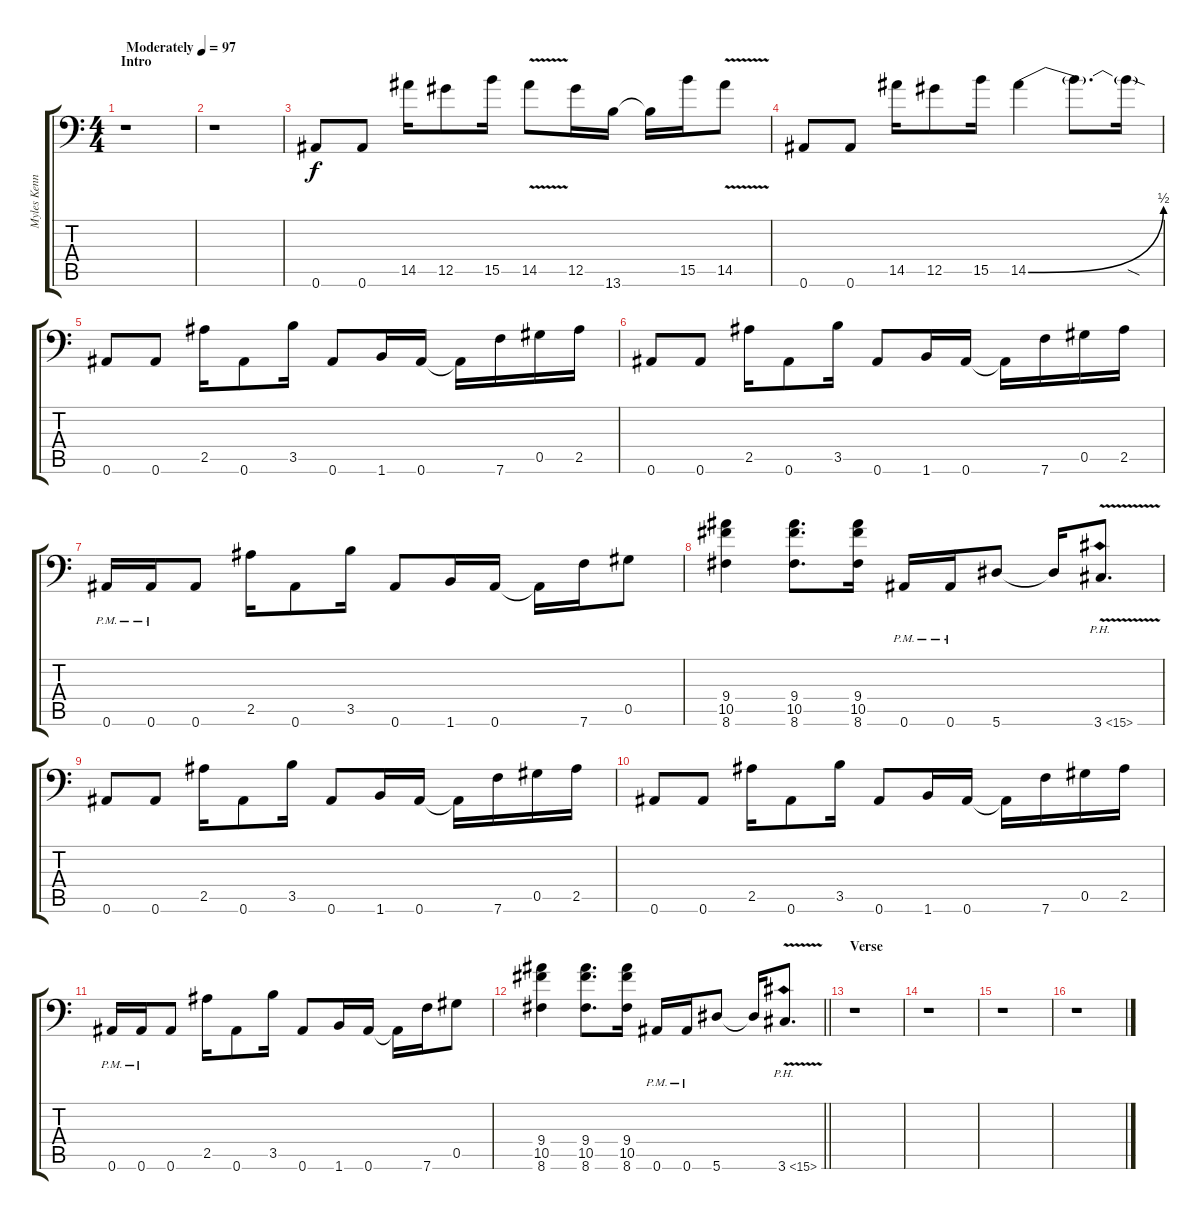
\track ("Myles Kennedy" "Myles Kenn") {instrument distortionguitar}
\staff {score tabs}
\tuning (Eb4 Bb3 Gb3 Db3 Ab2 Bb1) {hide}
\ts (4 4)
\section ("" "Intro")
\tempo (97 "Moderately")
\clef f4
\ks c
r.1{dy f instrument distortionguitar} |
r.1 |
0.6.8 0.6.8 14.5.16 12.5.8 15.5.16 14.5{v}.8 12.5.16 13.6.16 13.6{t}.16 15.5.16 14.5{v}.8 |
0.6.8 0.6.8 14.5.16 12.5.8 15.5.16 14.5{be (bend 0 0 60 2)}.4 14.5{t}.8{d} 14.5{sod t}.16 |
0.6.8 0.6.8 2.5.16 0.6.8 3.5.16 0.6.8 1.6.16 0.6.16 0.6{t}.16 7.6.16 0.5.16 2.5.16 |
0.6.8 0.6.8 2.5.16 0.6.8 3.5.16 0.6.8 1.6.16 0.6.16 0.6{t}.16 7.6.16 0.5.16 2.5.16 |
0.6{pm}.16 0.6{pm}.16 0.6.8 2.5.16 0.6.8 3.5.16 0.6.8 1.6.16 0.6.16 0.6{t}.16 7.6.16 0.5.8 |
(9.4 10.5 8.6).4 (9.4 10.5 8.6).8{d} (9.4 10.5 8.6).16 0.6{pm}.16 0.6{pm}.16 5.6.8 5.6{t}.16 3.6{ph 12 v}.8{d} |
0.6.8 0.6.8 2.5.16 0.6.8 3.5.16 0.6.8 1.6.16 0.6.16 0.6{t}.16 7.6.16 0.5.16 2.5.16 |
0.6.8 0.6.8 2.5.16 0.6.8 3.5.16 0.6.8 1.6.16 0.6.16 0.6{t}.16 7.6.16 0.5.16 2.5.16 |
0.6{pm}.16 0.6{pm}.16 0.6.8 2.5.16 0.6.8 3.5.16 0.6.8 1.6.16 0.6.16 0.6{t}.16 7.6.16 0.5.8 |
\barLineRight lightlight
(9.4 10.5 8.6).4 (9.4 10.5 8.6).8{d} (9.4 10.5 8.6).16 0.6{pm}.16 0.6{pm}.16 5.6.8 5.6{t}.16 3.6{ph 12 v}.8{d} |
\section ("" "Verse")
r.1 |
r.1 |
r.1 |
r.1
